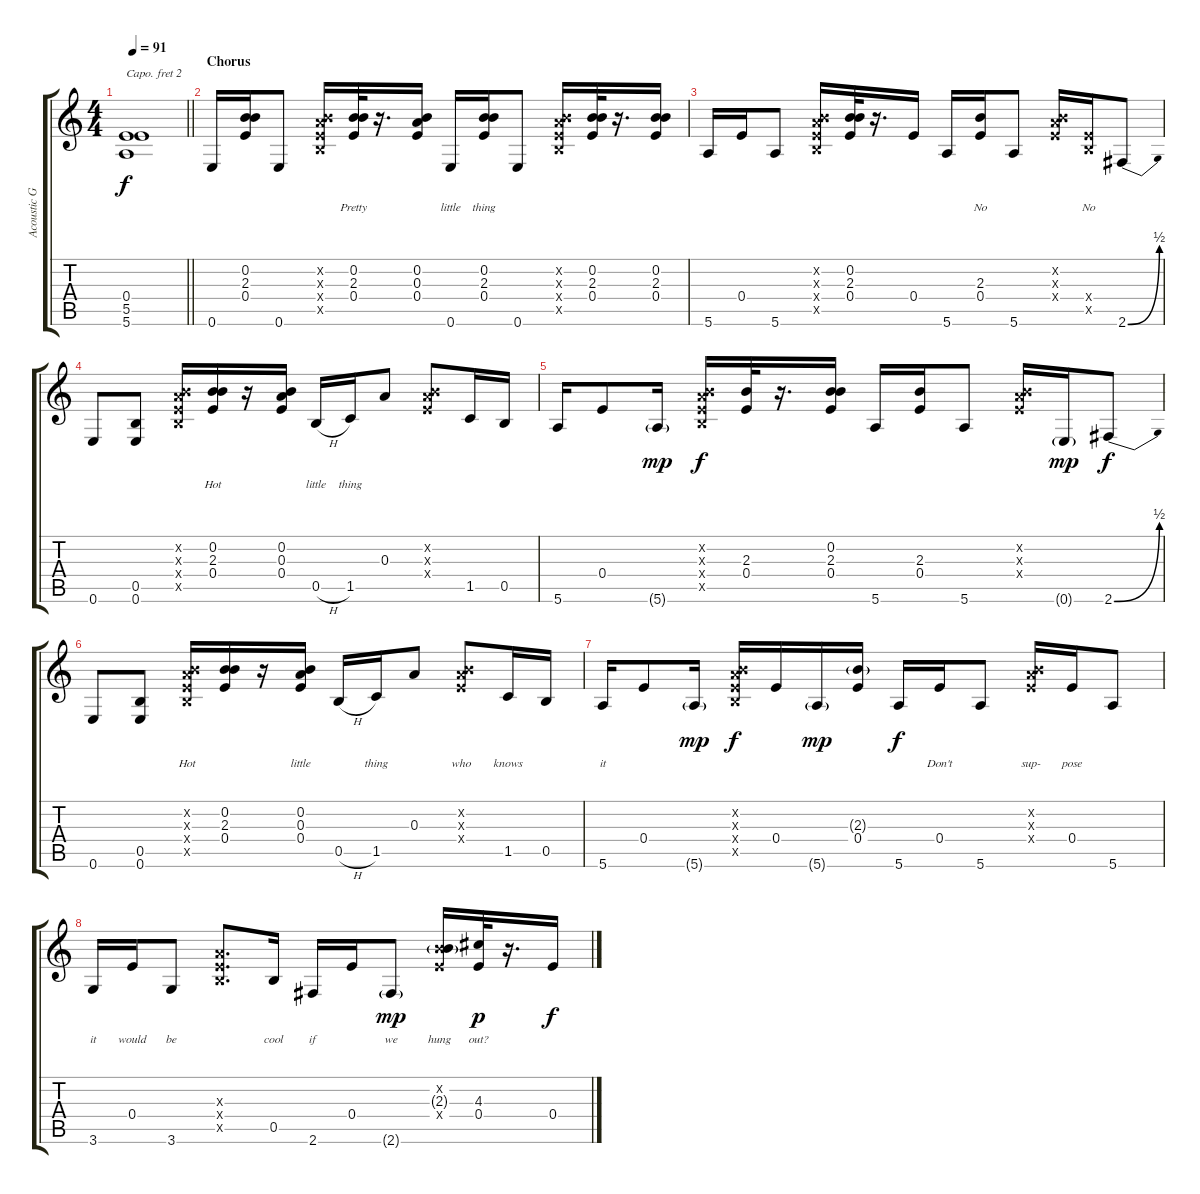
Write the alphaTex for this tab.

\track ("Acoustic Guitar" "Acoustic G") {instrument acousticguitarnylon}
\staff {score tabs}
\capo 2
\tuning (D4 A3 G3 D3 A2 D2) {hide}
\ts (4 4)
\tempo 91
\clef g2
\barLineRight lightlight
\ks c
(0.4{t} 5.5{t} 5.6{t}).1{lyrics (0 "") lyrics (1 "") lyrics (2 "") lyrics (3 "") lyrics (4 "") dy f} |
\section ("" "Chorus")
0.6.16{lyrics (0 "") lyrics (1 "") lyrics (2 "") lyrics (3 "") lyrics (4 "")} (0.2 2.3 0.4).16{lyrics (0 "") lyrics (1 "") lyrics (2 "") lyrics (3 "") lyrics (4 "")} 0.6.8{lyrics (0 "") lyrics (1 "") lyrics (2 "") lyrics (3 "") lyrics (4 "")} (0.2{x} 0.3{x} 0.4{x} 0.5{x}).16{lyrics (0 "") lyrics (1 "") lyrics (2 "") lyrics (3 "") lyrics (4 "")} (0.2 2.3 0.4).32{lyrics (0 "") lyrics (1 "Pretty") lyrics (2 "") lyrics (3 "") lyrics (4 "")} r.16{d} (0.2 0.3 0.4).16{lyrics (0 "") lyrics (1 "") lyrics (2 "") lyrics (3 "") lyrics (4 "")} 0.6.16{lyrics (0 "") lyrics (1 "little") lyrics (2 "") lyrics (3 "") lyrics (4 "")} (0.2 2.3 0.4).16{lyrics (0 "") lyrics (1 "thing") lyrics (2 "") lyrics (3 "") lyrics (4 "")} 0.6.8{lyrics (0 "") lyrics (1 "") lyrics (2 "") lyrics (3 "") lyrics (4 "")} (0.2{x} 0.3{x} 0.4{x} 0.5{x}).16{lyrics (0 "") lyrics (1 "") lyrics (2 "") lyrics (3 "") lyrics (4 "")} (0.2 2.3 0.4).32{lyrics (0 "") lyrics (1 "") lyrics (2 "") lyrics (3 "") lyrics (4 "")} r.16{d} (0.2 2.3 0.4).16{lyrics (0 "") lyrics (1 "") lyrics (2 "") lyrics (3 "") lyrics (4 "")} |
5.6.16{lyrics (0 "") lyrics (1 "") lyrics (2 "") lyrics (3 "") lyrics (4 "")} 0.4.16{lyrics (0 "") lyrics (1 "") lyrics (2 "") lyrics (3 "") lyrics (4 "")} 5.6.8{lyrics (0 "") lyrics (1 "") lyrics (2 "") lyrics (3 "") lyrics (4 "")} (0.2{x} 0.3{x} 0.4{x} 0.5{x}).16{lyrics (0 "") lyrics (1 "") lyrics (2 "") lyrics (3 "") lyrics (4 "")} (0.2 2.3 0.4).32{lyrics (0 "") lyrics (1 "") lyrics (2 "") lyrics (3 "") lyrics (4 "")} r.16{d} 0.4.16{lyrics (0 "") lyrics (1 "") lyrics (2 "") lyrics (3 "") lyrics (4 "")} 5.6.16{lyrics (0 "") lyrics (1 "") lyrics (2 "") lyrics (3 "") lyrics (4 "")} (2.3 0.4).16{lyrics (0 "") lyrics (1 "No") lyrics (2 "") lyrics (3 "") lyrics (4 "")} 5.6.8{lyrics (0 "") lyrics (1 "") lyrics (2 "") lyrics (3 "") lyrics (4 "")} (0.2{x} 0.3{x} 0.4{x}).16{lyrics (0 "") lyrics (1 "") lyrics (2 "") lyrics (3 "") lyrics (4 "")} (0.4{x} 0.5{x}).16{lyrics (0 "") lyrics (1 "No") lyrics (2 "") lyrics (3 "") lyrics (4 "")} 2.6{be (bend 0 0 60 2)}.8{lyrics (0 "") lyrics (1 "") lyrics (2 "") lyrics (3 "") lyrics (4 "")} |
0.6.8{lyrics (0 "") lyrics (1 "") lyrics (2 "") lyrics (3 "") lyrics (4 "")} (0.5 0.6).8{lyrics (0 "") lyrics (1 "") lyrics (2 "") lyrics (3 "") lyrics (4 "")} (0.2{x} 0.3{x} 0.4{x} 0.5{x}).16{lyrics (0 "") lyrics (1 "") lyrics (2 "") lyrics (3 "") lyrics (4 "")} (0.2 2.3 0.4).16{lyrics (0 "") lyrics (1 "Hot") lyrics (2 "") lyrics (3 "") lyrics (4 "")} r.16 (0.2 0.3 0.4).16{lyrics (0 "") lyrics (1 "") lyrics (2 "") lyrics (3 "") lyrics (4 "")} 0.5{h}.16{lyrics (0 "") lyrics (1 "little") lyrics (2 "") lyrics (3 "") lyrics (4 "")} 1.5.16{lyrics (0 "") lyrics (1 "thing") lyrics (2 "") lyrics (3 "") lyrics (4 "")} 0.3.8{lyrics (0 "") lyrics (1 "") lyrics (2 "") lyrics (3 "") lyrics (4 "")} (0.2{x} 0.3{x} 0.4{x}).8{lyrics (0 "") lyrics (1 "") lyrics (2 "") lyrics (3 "") lyrics (4 "")} 1.5.16{lyrics (0 "") lyrics (1 "") lyrics (2 "") lyrics (3 "") lyrics (4 "")} 0.5.16{lyrics (0 "") lyrics (1 "") lyrics (2 "") lyrics (3 "") lyrics (4 "")} |
5.6.16{lyrics (0 "") lyrics (1 "") lyrics (2 "") lyrics (3 "") lyrics (4 "")} 0.4.8{lyrics (0 "") lyrics (1 "") lyrics (2 "") lyrics (3 "") lyrics (4 "")} 5.6{g}.16{lyrics (0 "") lyrics (1 "") lyrics (2 "") lyrics (3 "") lyrics (4 "") dy mp} (0.2{x} 0.3{x} 0.4{x} 0.5{x}).16{lyrics (0 "") lyrics (1 "") lyrics (2 "") lyrics (3 "") lyrics (4 "") dy f} (2.3 0.4).32{lyrics (0 "") lyrics (1 "") lyrics (2 "") lyrics (3 "") lyrics (4 "")} r.16{d} (0.2 2.3 0.4).16{lyrics (0 "") lyrics (1 "") lyrics (2 "") lyrics (3 "") lyrics (4 "")} 5.6.16{lyrics (0 "") lyrics (1 "") lyrics (2 "") lyrics (3 "") lyrics (4 "")} (2.3 0.4).16{lyrics (0 "") lyrics (1 "") lyrics (2 "") lyrics (3 "") lyrics (4 "")} 5.6.8{lyrics (0 "") lyrics (1 "") lyrics (2 "") lyrics (3 "") lyrics (4 "")} (0.2{x} 0.3{x} 0.4{x}).16{lyrics (0 "") lyrics (1 "") lyrics (2 "") lyrics (3 "") lyrics (4 "")} 0.6{g}.16{lyrics (0 "") lyrics (1 "") lyrics (2 "") lyrics (3 "") lyrics (4 "") dy mp} 2.6{be (bend 0 0 60 2)}.8{lyrics (0 "") lyrics (1 "") lyrics (2 "") lyrics (3 "") lyrics (4 "") dy f} |
0.6.8{lyrics (0 "") lyrics (1 "") lyrics (2 "") lyrics (3 "") lyrics (4 "")} (0.5 0.6).8{lyrics (0 "") lyrics (1 "") lyrics (2 "") lyrics (3 "") lyrics (4 "")} (0.2{x} 0.3{x} 0.4{x} 0.5{x}).16{lyrics (0 "") lyrics (1 "Hot") lyrics (2 "") lyrics (3 "") lyrics (4 "")} (0.2 2.3 0.4).16{lyrics (0 "") lyrics (1 "") lyrics (2 "") lyrics (3 "") lyrics (4 "")} r.16 (0.2 0.3 0.4).16{lyrics (0 "") lyrics (1 "little") lyrics (2 "") lyrics (3 "") lyrics (4 "")} 0.5{h}.16{lyrics (0 "") lyrics (1 "") lyrics (2 "") lyrics (3 "") lyrics (4 "")} 1.5.16{lyrics (0 "") lyrics (1 "thing") lyrics (2 "") lyrics (3 "") lyrics (4 "")} 0.3.8{lyrics (0 "") lyrics (1 "") lyrics (2 "") lyrics (3 "") lyrics (4 "")} (0.2{x} 0.3{x} 0.4{x}).8{lyrics (0 "") lyrics (1 "who") lyrics (2 "") lyrics (3 "") lyrics (4 "")} 1.5.16{lyrics (0 "") lyrics (1 "knows") lyrics (2 "") lyrics (3 "") lyrics (4 "")} 0.5.16{lyrics (0 "") lyrics (1 "") lyrics (2 "") lyrics (3 "") lyrics (4 "")} |
5.6.16{lyrics (0 "") lyrics (1 "it") lyrics (2 "") lyrics (3 "") lyrics (4 "")} 0.4.8{lyrics (0 "") lyrics (1 "") lyrics (2 "") lyrics (3 "") lyrics (4 "")} 5.6{g}.16{lyrics (0 "") lyrics (1 "") lyrics (2 "") lyrics (3 "") lyrics (4 "") dy mp} (0.2{x} 0.3{x} 0.4{x} 0.5{x}).16{lyrics (0 "") lyrics (1 "") lyrics (2 "") lyrics (3 "") lyrics (4 "") dy f} 0.4.16{lyrics (0 "") lyrics (1 "") lyrics (2 "") lyrics (3 "") lyrics (4 "")} 5.6{g}.16{lyrics (0 "") lyrics (1 "") lyrics (2 "") lyrics (3 "") lyrics (4 "") dy mp} (2.3{g} 0.4).16{lyrics (0 "") lyrics (1 "") lyrics (2 "") lyrics (3 "") lyrics (4 "")} 5.6.16{lyrics (0 "") lyrics (1 "") lyrics (2 "") lyrics (3 "") lyrics (4 "") dy f} 0.4.16{lyrics (0 "") lyrics (1 "Don't") lyrics (2 "") lyrics (3 "") lyrics (4 "")} 5.6.8{lyrics (0 "") lyrics (1 "") lyrics (2 "") lyrics (3 "") lyrics (4 "")} (0.2{x} 0.3{x} 0.4{x}).16{lyrics (0 "") lyrics (1 "sup-") lyrics (2 "") lyrics (3 "") lyrics (4 "")} 0.4.16{lyrics (0 "") lyrics (1 "pose") lyrics (2 "") lyrics (3 "") lyrics (4 "")} 5.6.8{lyrics (0 "") lyrics (1 "") lyrics (2 "") lyrics (3 "") lyrics (4 "")} |
3.6.16{lyrics (0 "") lyrics (1 "it") lyrics (2 "") lyrics (3 "") lyrics (4 "")} 0.4.16{lyrics (0 "") lyrics (1 "would") lyrics (2 "") lyrics (3 "") lyrics (4 "")} 3.6.8{lyrics (0 "") lyrics (1 "be") lyrics (2 "") lyrics (3 "") lyrics (4 "")} (0.3{x} 0.4{x} 0.5{x}).8{d lyrics (0 "") lyrics (1 "") lyrics (2 "") lyrics (3 "") lyrics (4 "")} 0.5.16{lyrics (0 "") lyrics (1 "cool") lyrics (2 "") lyrics (3 "") lyrics (4 "")} 2.6.16{lyrics (0 "") lyrics (1 "if") lyrics (2 "") lyrics (3 "") lyrics (4 "")} 0.4.16{lyrics (0 "") lyrics (1 "") lyrics (2 "") lyrics (3 "") lyrics (4 "")} 2.6{g}.8{lyrics (0 "") lyrics (1 "we") lyrics (2 "") lyrics (3 "") lyrics (4 "") dy mp} (0.2{x} 2.3{g} 0.4{x}).16{lyrics (0 "") lyrics (1 "hung") lyrics (2 "") lyrics (3 "") lyrics (4 "")} (4.3 0.4).32{lyrics (0 "") lyrics (1 "out?") lyrics (2 "") lyrics (3 "") lyrics (4 "") dy p} r.16{d} 0.4.16{dy f}
